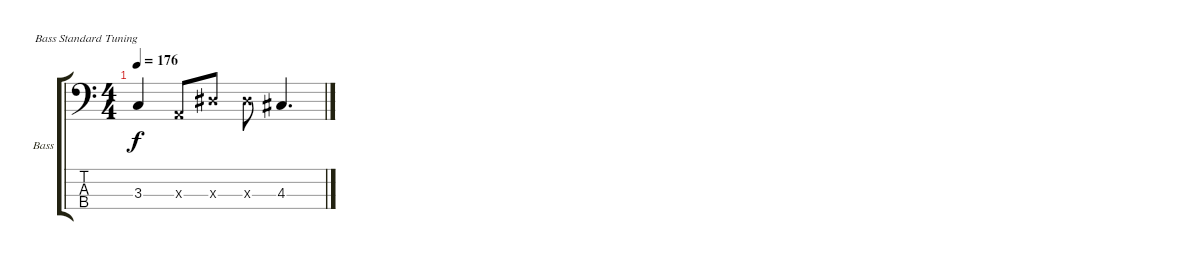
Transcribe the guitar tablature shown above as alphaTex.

\bracketExtendMode groupsimilarinstruments
\firstSystemTrackNameOrientation horizontal
\otherSystemsTrackNameOrientation horizontal
\track ("Bass" "Bass") {instrument electricbasspick}
\staff {score tabs}
\tuning (G2 D2 A1 E1)
\ts (4 4)
\tempo 176
\clef f4
\ks c
3.3{t}.4{dy f} 0.3{x}.8 6.3{x}.8 6.3{x}.8 4.3.4{d}
